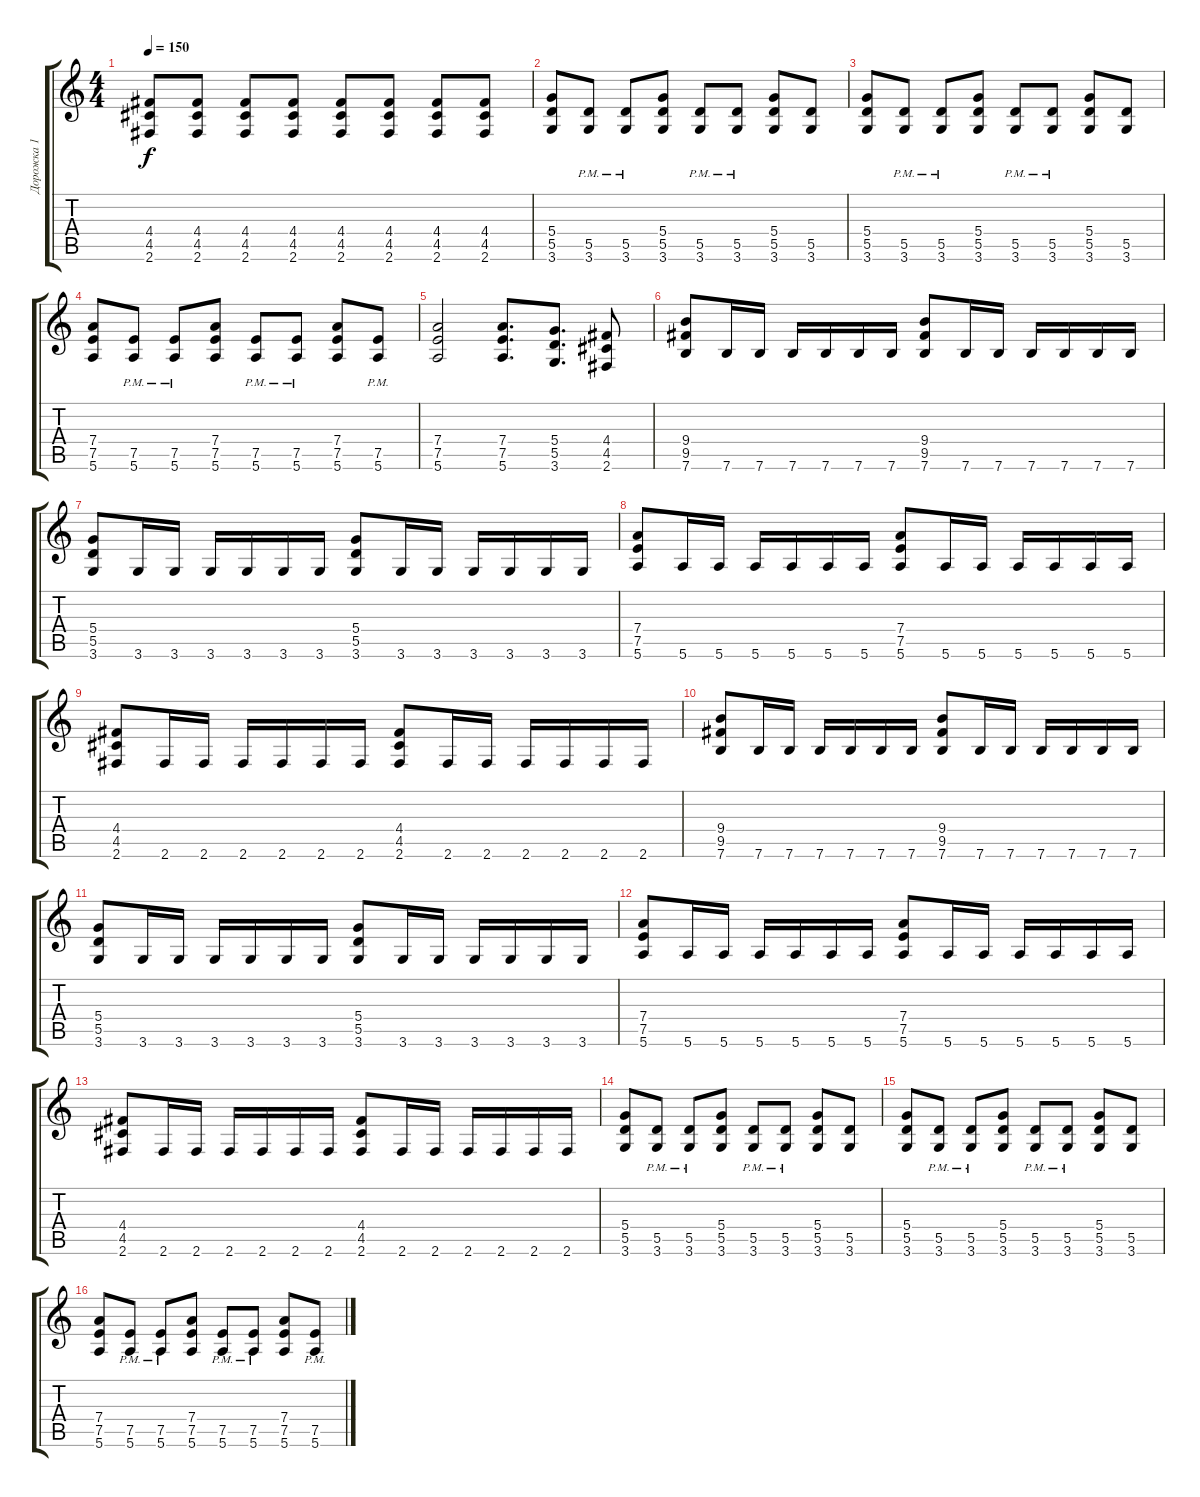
\track ("Дорожка 1" "Дорожка 1") {instrument distortionguitar}
\staff {score tabs}
\tuning (E4 B3 G3 D3 A2 E2) {hide}
\ts (4 4)
\tempo 150
\clef g2
\ks c
(4.4 4.5 2.6).8{dy f} (4.4 4.5 2.6).8 (4.4 4.5 2.6).8 (4.4 4.5 2.6).8 (4.4 4.5 2.6).8 (4.4 4.5 2.6).8 (4.4 4.5 2.6).8 (4.4 4.5 2.6).8 |
(5.4 5.5 3.6).8 (5.5{pm} 3.6{pm}).8 (5.5{pm} 3.6{pm}).8 (5.4 5.5 3.6).8 (5.5{pm} 3.6{pm}).8 (5.5{pm} 3.6{pm}).8 (5.4 5.5 3.6).8 (5.5 3.6).8 |
(5.4 5.5 3.6).8 (5.5{pm} 3.6{pm}).8 (5.5{pm} 3.6{pm}).8 (5.4 5.5 3.6).8 (5.5{pm} 3.6{pm}).8 (5.5{pm} 3.6{pm}).8 (5.4 5.5 3.6).8 (5.5 3.6).8 |
(7.4 7.5 5.6).8 (7.5{pm} 5.6{pm}).8 (7.5{pm} 5.6{pm}).8 (7.4 7.5 5.6).8 (7.5{pm} 5.6{pm}).8 (7.5{pm} 5.6{pm}).8 (7.4 7.5 5.6).8 (7.5{pm} 5.6{pm}).8 |
(7.4 7.5 5.6).2 (7.4 7.5 5.6).8{d} (5.4 5.5 3.6).8{d} (4.4 4.5 2.6).8 |
(9.4 9.5 7.6).8 7.6.16 7.6.16 7.6.16 7.6.16 7.6.16 7.6.16 (9.4 9.5 7.6).8 7.6.16 7.6.16 7.6.16 7.6.16 7.6.16 7.6.16 |
(5.4 5.5 3.6).8 3.6.16 3.6.16 3.6.16 3.6.16 3.6.16 3.6.16 (5.4 5.5 3.6).8 3.6.16 3.6.16 3.6.16 3.6.16 3.6.16 3.6.16 |
(7.4 7.5 5.6).8 5.6.16 5.6.16 5.6.16 5.6.16 5.6.16 5.6.16 (7.4 7.5 5.6).8 5.6.16 5.6.16 5.6.16 5.6.16 5.6.16 5.6.16 |
(4.4 4.5 2.6).8 2.6.16 2.6.16 2.6.16 2.6.16 2.6.16 2.6.16 (4.4 4.5 2.6).8 2.6.16 2.6.16 2.6.16 2.6.16 2.6.16 2.6.16 |
(9.4 9.5 7.6).8 7.6.16 7.6.16 7.6.16 7.6.16 7.6.16 7.6.16 (9.4 9.5 7.6).8 7.6.16 7.6.16 7.6.16 7.6.16 7.6.16 7.6.16 |
(5.4 5.5 3.6).8 3.6.16 3.6.16 3.6.16 3.6.16 3.6.16 3.6.16 (5.4 5.5 3.6).8 3.6.16 3.6.16 3.6.16 3.6.16 3.6.16 3.6.16 |
(7.4 7.5 5.6).8 5.6.16 5.6.16 5.6.16 5.6.16 5.6.16 5.6.16 (7.4 7.5 5.6).8 5.6.16 5.6.16 5.6.16 5.6.16 5.6.16 5.6.16 |
(4.4 4.5 2.6).8 2.6.16 2.6.16 2.6.16 2.6.16 2.6.16 2.6.16 (4.4 4.5 2.6).8 2.6.16 2.6.16 2.6.16 2.6.16 2.6.16 2.6.16 |
(5.4 5.5 3.6).8 (5.5{pm} 3.6{pm}).8 (5.5{pm} 3.6{pm}).8 (5.4 5.5 3.6).8 (5.5{pm} 3.6{pm}).8 (5.5{pm} 3.6{pm}).8 (5.4 5.5 3.6).8 (5.5 3.6).8 |
(5.4 5.5 3.6).8 (5.5{pm} 3.6{pm}).8 (5.5{pm} 3.6{pm}).8 (5.4 5.5 3.6).8 (5.5{pm} 3.6{pm}).8 (5.5{pm} 3.6{pm}).8 (5.4 5.5 3.6).8 (5.5 3.6).8 |
(7.4 7.5 5.6).8 (7.5{pm} 5.6{pm}).8 (7.5{pm} 5.6{pm}).8 (7.4 7.5 5.6).8 (7.5{pm} 5.6{pm}).8 (7.5{pm} 5.6{pm}).8 (7.4 7.5 5.6).8 (7.5{pm} 5.6{pm}).8
